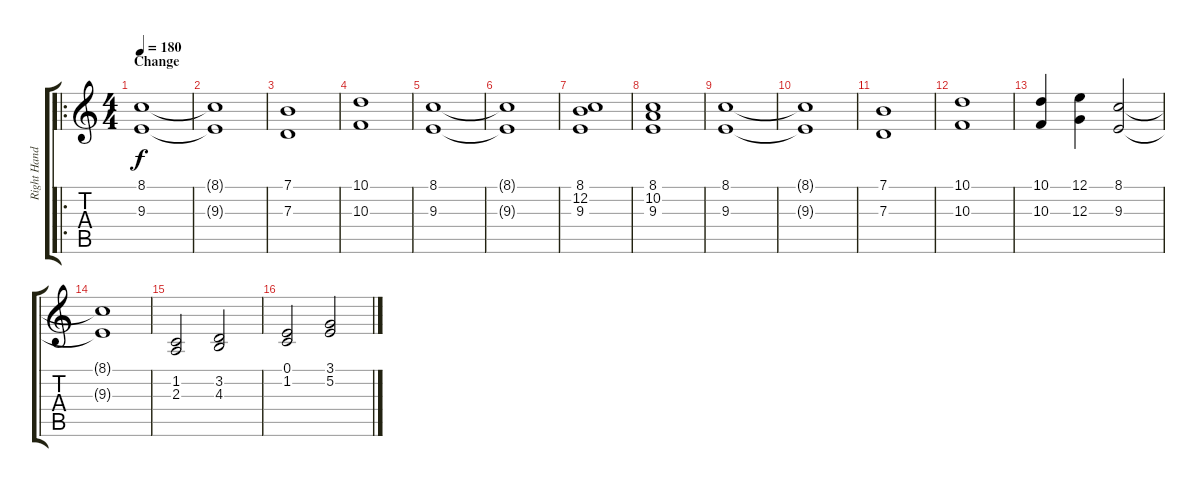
\track ("Right Hand" "Right Hand") {instrument acousticgrandpiano}
\staff {score tabs}
\tuning (E4 B3 G3 D3 A2 E2) {hide}
\ro
\ts (4 4)
\section ("" "Change")
\tempo 180
\clef g2
\ks c
(8.1 9.3).1{dy f} |
(8.1{t} 9.3{t}).1 |
(7.1 7.3).1 |
(10.1 10.3).1 |
(8.1 9.3).1 |
(8.1{t} 9.3{t}).1 |
(8.1 12.2 9.3).1 |
(8.1 10.2 9.3).1 |
(8.1 9.3).1 |
(8.1{t} 9.3{t}).1 |
(7.1 7.3).1 |
(10.1 10.3).1 |
(10.1 10.3).4 (12.1 12.3).4 (8.1 9.3).2 |
(8.1{t} 9.3{t}).1 |
(1.2 2.3).2 (3.2 4.3).2 |
(0.1 1.2).2 (3.1 5.2).2
